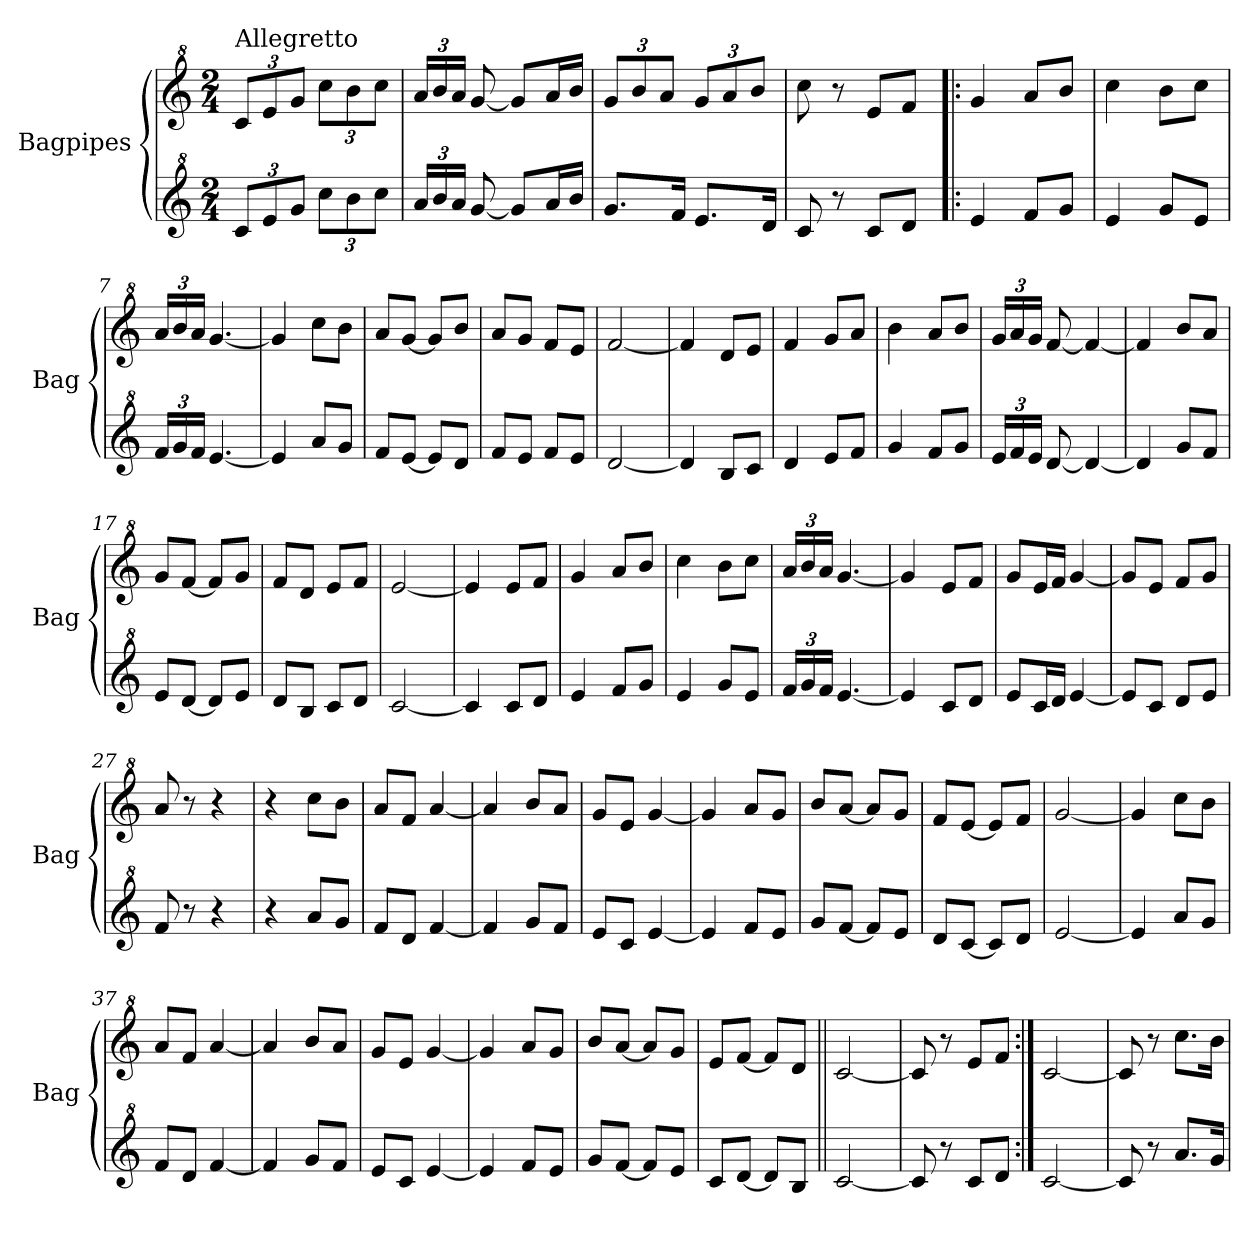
**kern	**kern
*part2	*part1
*staff2	*staff1
*I"Bagpipes	*I"Bagpipes
*I'Bag	*I'Bag
*clefG^2	*clefG^2
*k[]	*k[]
*C:	*C:
*M2/4	*M2/4
*Xbrackettup	*Xbrackettup
=1	=1
!	!LO:TX:a:t=Allegretto
12cc/L	12cc/L
12ee/	12ee/
12gg/J	12gg/J
12ccc\L	12ccc\L
12bb\	12bb\
12ccc\J	12ccc\J
=2	=2
24aa/LL	24aa/LL
24bb/	24bb/
24aa/JJ	24aa/JJ
[8gg/	[8gg/
8gg/L]	8gg/L]
16aa/L	16aa/L
16bb/JJ	16bb/JJ
=3	=3
8.gg/L	12gg/L
.	12bb/
.	12aa/J
16ff/Jk	.
8.ee/L	12gg/L
.	12aa/
.	12bb/J
16dd/Jk	.
=4	=4
8cc/	8ccc\
8r	8r
8cc/L	8ee/L
8dd/J	8ff/J
=5!|:	=5!|:
4ee/	4gg/
8ff/L	8aa/L
8gg/J	8bb/J
=6	=6
4ee/	4ccc\
8gg/L	8bb\L
8ee/J	8ccc\J
=7	=7
24ff/LL	24aa/LL
24gg/	24bb/
24ff/JJ	24aa/JJ
[4.ee/	[4.gg/
=8	=8
4ee/]	4gg/]
8aa/L	8ccc\L
8gg/J	8bb\J
!!LO:LB:g=z
=9	=9
8ff/L	8aa/L
[8ee/J	[8gg/J
8ee/L]	8gg/L]
8dd/J	8bb/J
=10	=10
8ff/L	8aa/L
8ee/J	8gg/J
8ff/L	8ff/L
8ee/J	8ee/J
=11	=11
[2dd/	[2ff/
=12	=12
4dd/]	4ff/]
8b/L	8dd/L
8cc/J	8ee/J
=13	=13
4dd/	4ff/
8ee/L	8gg/L
8ff/J	8aa/J
=14	=14
4gg/	4bb\
8ff/L	8aa/L
8gg/J	8bb/J
=15	=15
24ee/LL	24gg/LL
24ff/	24aa/
24ee/JJ	24gg/JJ
[8dd/	[8ff/
4dd/_	4ff/_
=16	=16
4dd/]	4ff/]
8gg/L	8bb/L
8ff/J	8aa/J
=17	=17
8ee/L	8gg/L
[8dd/J	[8ff/J
8dd/L]	8ff/L]
8ee/J	8gg/J
=18	=18
8dd/L	8ff/L
8b/J	8dd/J
8cc/L	8ee/L
8dd/J	8ff/J
=19	=19
[2cc/	[2ee/
!!LO:LB:g=z
=20	=20
4cc/]	4ee/]
8cc/L	8ee/L
8dd/J	8ff/J
=21	=21
4ee/	4gg/
8ff/L	8aa/L
8gg/J	8bb/J
=22	=22
4ee/	4ccc\
8gg/L	8bb\L
8ee/J	8ccc\J
=23	=23
24ff/LL	24aa/LL
24gg/	24bb/
24ff/JJ	24aa/JJ
[4.ee/	[4.gg/
=24	=24
4ee/]	4gg/]
8cc/L	8ee/L
8dd/J	8ff/J
=25	=25
8ee/L	8gg/L
16cc/L	16ee/L
16dd/JJ	16ff/JJ
[4ee/	[4gg/
=26	=26
8ee/L]	8gg/L]
8cc/J	8ee/J
8dd/L	8ff/L
8ee/J	8gg/J
=27	=27
8ff/	8aa/
8r	8r
4r	4r
=28	=28
4r	4r
8aa/L	8ccc\L
8gg/J	8bb\J
=29	=29
8ff/L	8aa/L
8dd/J	8ff/J
[4ff/	[4aa/
!!LO:LB:g=z
=30	=30
4ff/]	4aa/]
8gg/L	8bb/L
8ff/J	8aa/J
=31	=31
8ee/L	8gg/L
8cc/J	8ee/J
[4ee/	[4gg/
=32	=32
4ee/]	4gg/]
8ff/L	8aa/L
8ee/J	8gg/J
=33	=33
8gg/L	8bb/L
[8ff/J	[8aa/J
8ff/L]	8aa/L]
8ee/J	8gg/J
=34	=34
8dd/L	8ff/L
[8cc/J	[8ee/J
8cc/L]	8ee/L]
8dd/J	8ff/J
=35	=35
[2ee/	[2gg/
=36	=36
4ee/]	4gg/]
8aa/L	8ccc\L
8gg/J	8bb\J
=37	=37
8ff/L	8aa/L
8dd/J	8ff/J
[4ff/	[4aa/
=38	=38
4ff/]	4aa/]
8gg/L	8bb/L
8ff/J	8aa/J
=39	=39
8ee/L	8gg/L
8cc/J	8ee/J
[4ee/	[4gg/
=40	=40
4ee/]	4gg/]
8ff/L	8aa/L
8ee/J	8gg/J
!!LO:LB:g=z
=41	=41
8gg/L	8bb/L
[8ff/J	[8aa/J
8ff/L]	8aa/L]
8ee/J	8gg/J
=42	=42
8cc/L	8ee/L
[8dd/J	[8ff/J
8dd/L]	8ff/L]
8b/J	8dd/J
=43||	=43||
[2cc/	[2cc/
=44	=44
8cc/]	8cc/]
8r	8r
8cc/L	8ee/L
8dd/J	8ff/J
=45:|!	=45:|!
[2cc/	[2cc/
=46	=46
8cc/]	8cc/]
8r	8r
8.aa/L	8.ccc\L
16gg/Jk	16bb\Jk
=	=
*-	*-
